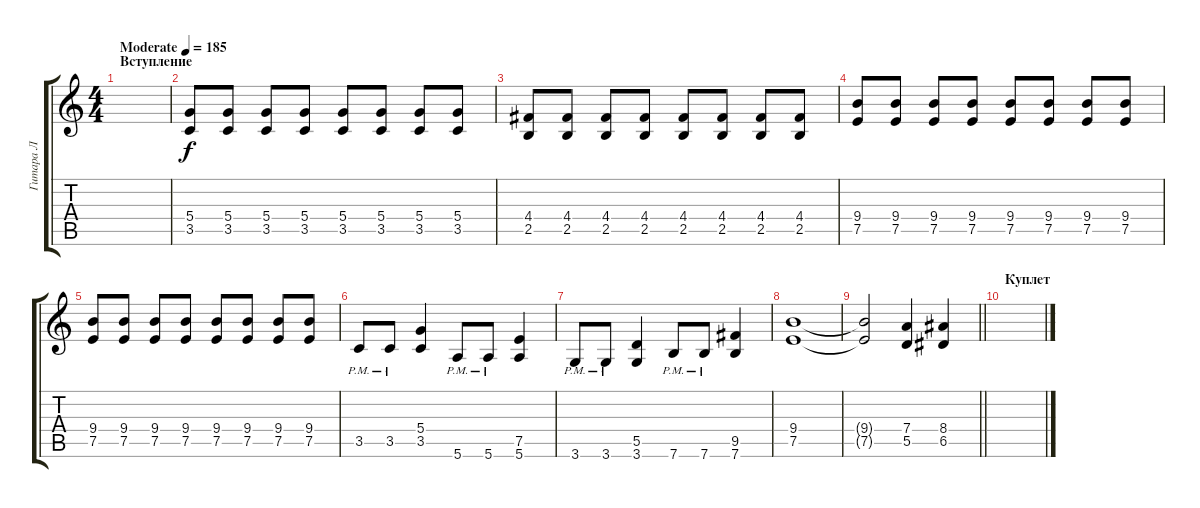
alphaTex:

\track ("Гитара Л" "Гитара Л") {instrument distortionguitar}
\staff {score tabs}
\tuning (E4 B3 G3 D3 A2 E2) {hide}
\ts (4 4)
\section ("" "Вступление")
\tempo (185 "Moderate")
\clef g2
\ks c
|
(5.4 3.5).8 (5.4 3.5).8 (5.4 3.5).8 (5.4 3.5).8 (5.4 3.5).8 (5.4 3.5).8 (5.4 3.5).8 (5.4 3.5).8 |
(4.4 2.5).8 (4.4 2.5).8 (4.4 2.5).8 (4.4 2.5).8 (4.4 2.5).8 (4.4 2.5).8 (4.4 2.5).8 (4.4 2.5).8 |
(9.4 7.5).8 (9.4 7.5).8 (9.4 7.5).8 (9.4 7.5).8 (9.4 7.5).8 (9.4 7.5).8 (9.4 7.5).8 (9.4 7.5).8 |
(9.4 7.5).8 (9.4 7.5).8 (9.4 7.5).8 (9.4 7.5).8 (9.4 7.5).8 (9.4 7.5).8 (9.4 7.5).8 (9.4 7.5).8 |
3.5{pm}.8 3.5{pm}.8 (5.4 3.5).4 5.6{pm}.8 5.6{pm}.8 (7.5 5.6).4 |
3.6{pm}.8 3.6{pm}.8 (5.5 3.6).4 7.6{pm}.8 7.6{pm}.8 (9.5 7.6).4 |
(9.4 7.5).1 |
\barLineRight lightlight
(9.4{t} 7.5{t}).2 (7.4 5.5).4 (8.4 6.5).4 |
\section ("" "Куплет")
